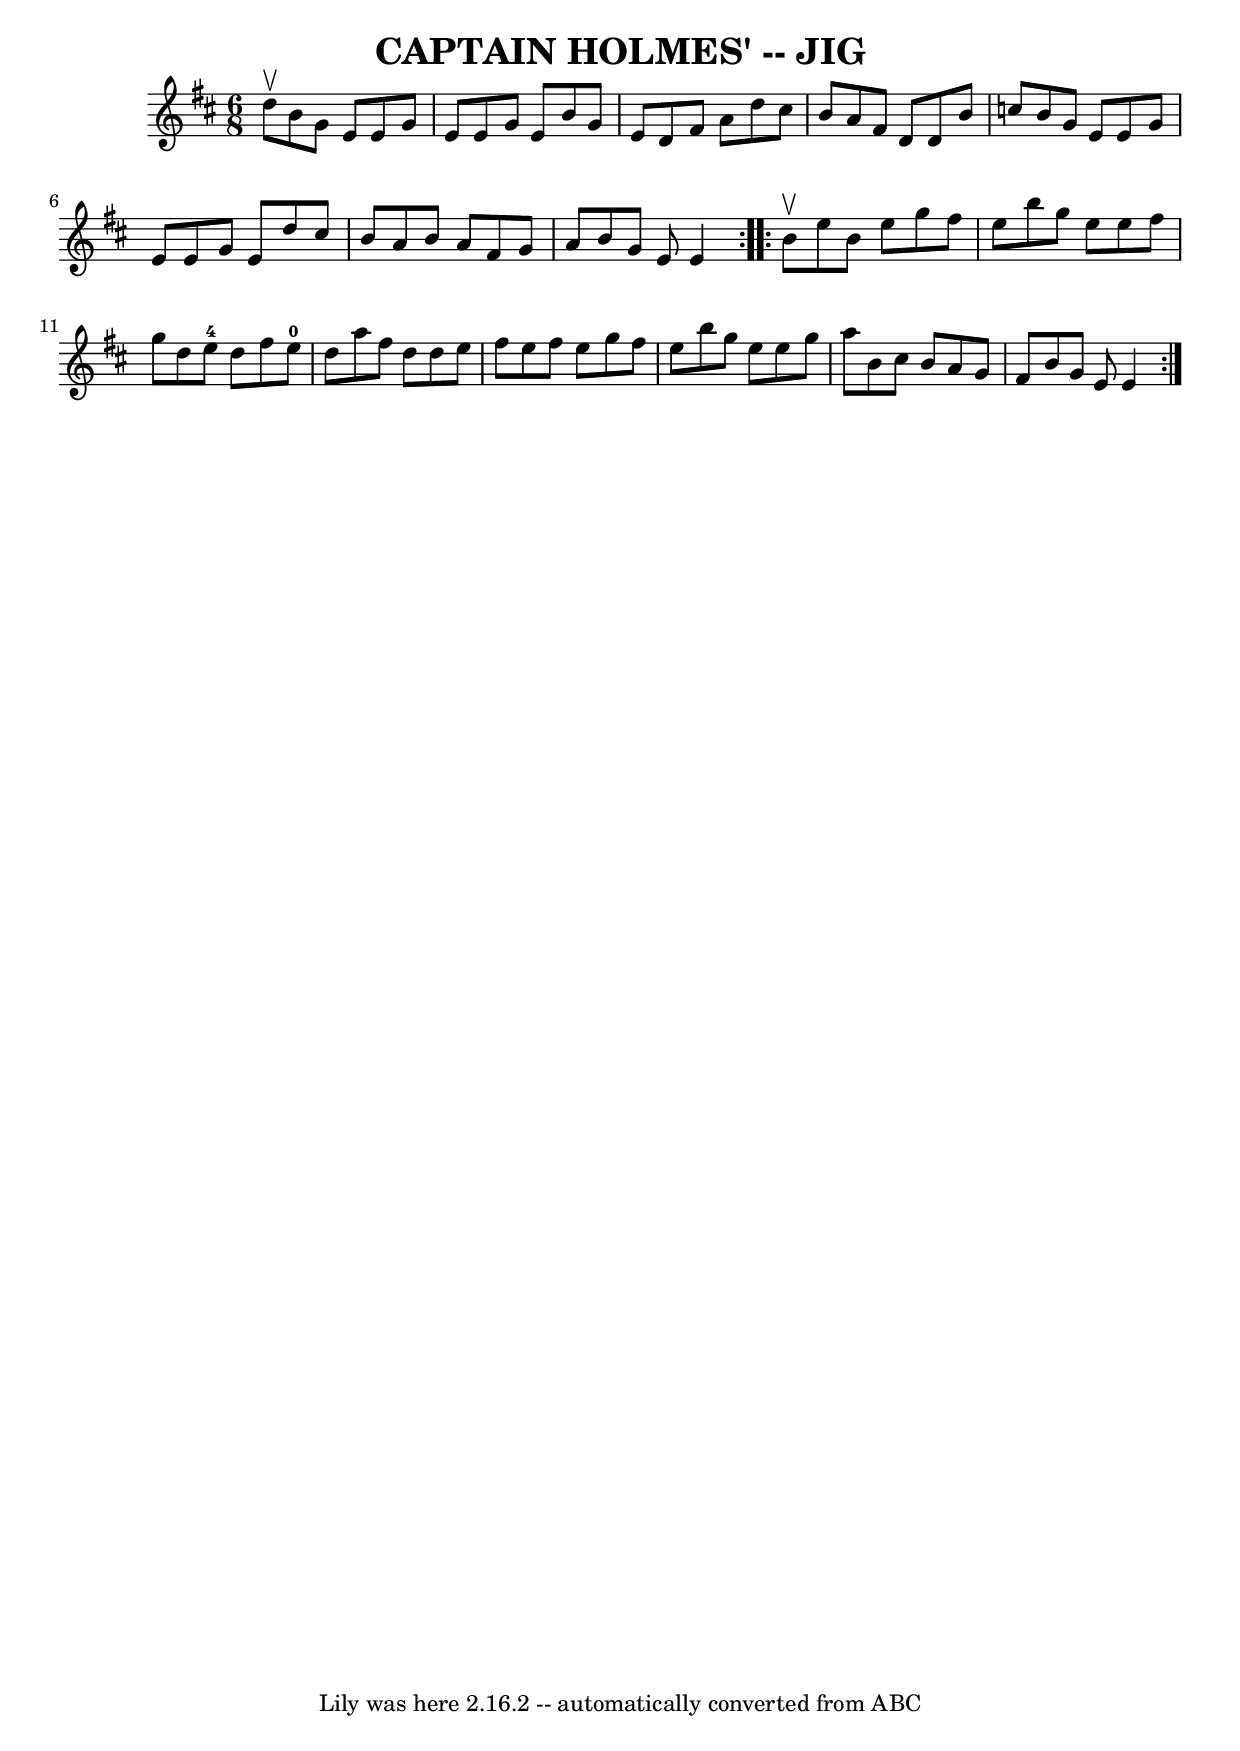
\version "2.16.2"
\include "Mammoth.ily"
\header {
  %% book = "Ryan's Mammoth Collection of Fiddle Tunes"
  crossRefNumber = "1"
  footnotes = ""
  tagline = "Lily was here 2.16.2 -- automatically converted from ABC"
  title = "CAPTAIN HOLMES' -- JIG"

}
voicedefault =  {



  \repeat volta 2 {

    \time 6/8 
    \key e \dorian
    d''8^\upbow       |
    b'8 g'8 e'8    
    e'8 g'8 e'8    |
    e'8 g'8 e'8 b'8 g'8 e'8    
    |
    d'8 fis'8 a'8 d''8 cis''8 b'8    |
    a'8    
    fis'8 d'8 d'8 b'8 c''8        |
    b'8 g'8 e'8 e'8   
    g'8 e'8    |
    e'8 g'8 e'8 d''8 cis''8 b'8    
    |
    a'8 b'8 a'8 fis'8 g'8 a'8    |
    b'8 g'8    
    e'8 e'4    
  }     
  \repeat volta 2 {
    b'8^\upbow       |
    e''8    
    b'8 e''8 g''8 fis''8 e''8    |
    b''8 g''8 e''8    
    e''8 fis''8 g''8    |
    d''8 e''8-4 d''8 fis''8 e''8-0 d''8    |
    a''8 fis''8 d''8 d''8 e''8 fis''8      
    |
    e''8 fis''8 e''8 g''8 fis''8 e''8    |
    
    b''8 g''8 e''8 e''8 g''8 a''8    |
    b'8 cis''8 b'8 
    a'8 g'8 fis'8    |
    b'8 g'8 e'8 e'4    
  }   

}

\score{
  <<

    \context Staff="default"
    {
      \voicedefault 
      
    }

  >>
  \layout {
    
  }
  \midi {
  }

}
